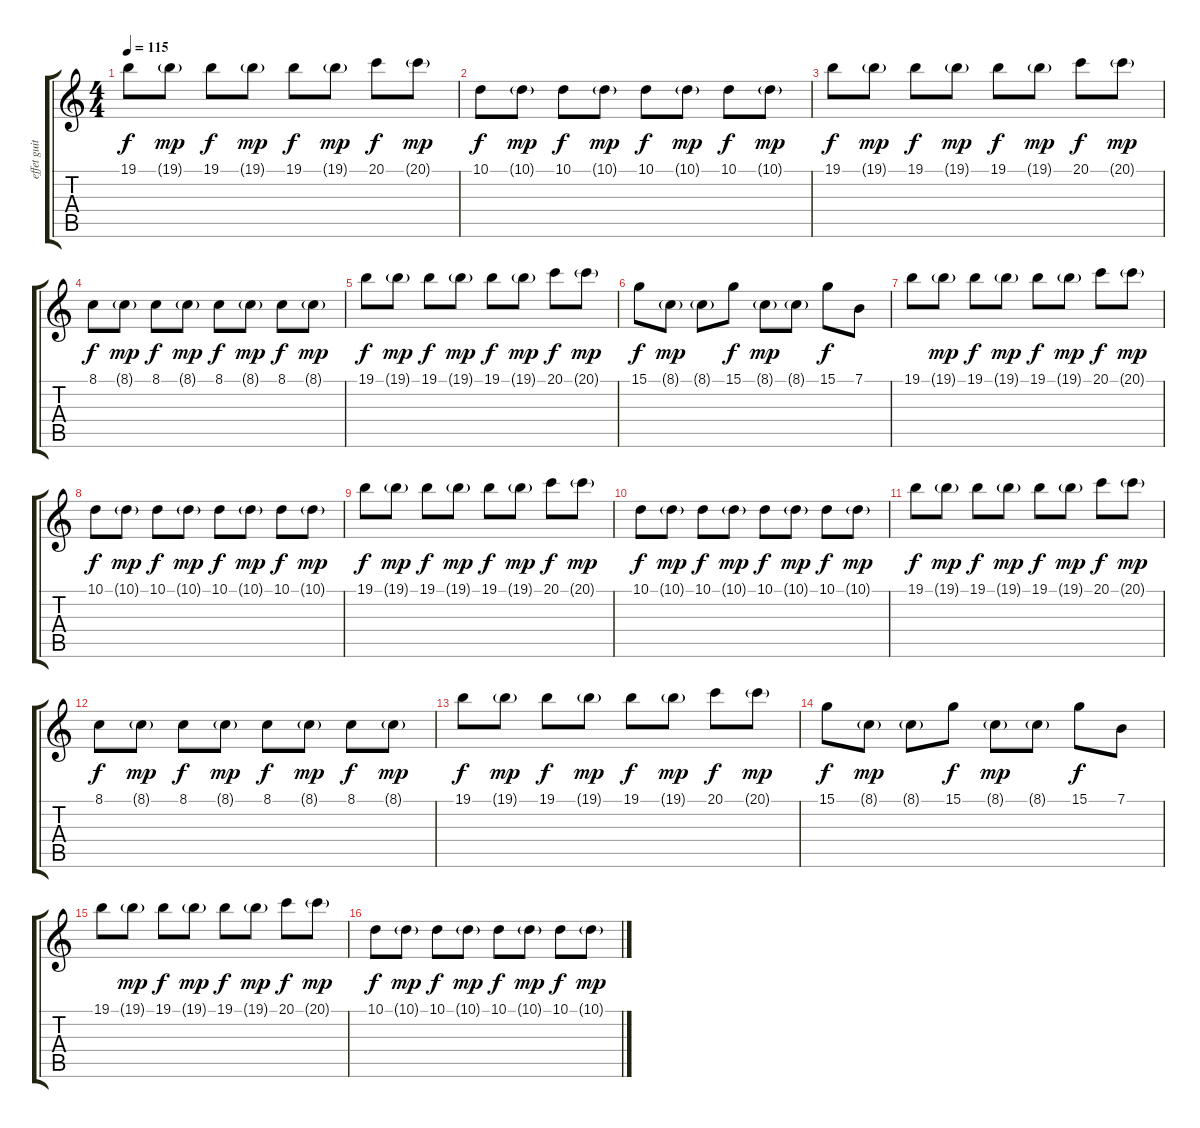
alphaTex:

\track ("effet guitare" "effet guit") {instrument pad4choir}
\staff {score tabs}
\tuning (E4 B3 G3 D3 A2 E2) {hide}
\ts (4 4)
\tempo 115
\clef g2
\ks c
19.1.8{dy f} 19.1{g}.8{dy mp} 19.1.8{dy f} 19.1{g}.8{dy mp} 19.1.8{dy f} 19.1{g}.8{dy mp} 20.1.8{dy f} 20.1{g}.8{dy mp} |
10.1.8{dy f} 10.1{g}.8{dy mp} 10.1.8{dy f} 10.1{g}.8{dy mp} 10.1.8{dy f} 10.1{g}.8{dy mp} 10.1.8{dy f} 10.1{g}.8{dy mp} |
19.1.8{dy f} 19.1{g}.8{dy mp} 19.1.8{dy f} 19.1{g}.8{dy mp} 19.1.8{dy f} 19.1{g}.8{dy mp} 20.1.8{dy f} 20.1{g}.8{dy mp} |
8.1.8{dy f} 8.1{g}.8{dy mp} 8.1.8{dy f} 8.1{g}.8{dy mp} 8.1.8{dy f} 8.1{g}.8{dy mp} 8.1.8{dy f} 8.1{g}.8{dy mp} |
19.1.8{dy f} 19.1{g}.8{dy mp} 19.1.8{dy f} 19.1{g}.8{dy mp} 19.1.8{dy f} 19.1{g}.8{dy mp} 20.1.8{dy f} 20.1{g}.8{dy mp} |
15.1.8{dy f} 8.1{g}.8{dy mp} 8.1{g}.8 15.1.8{dy f} 8.1{g}.8{dy mp} 8.1{g}.8 15.1.8{dy f} 7.1.8 |
19.1.8 19.1{g}.8{dy mp} 19.1.8{dy f} 19.1{g}.8{dy mp} 19.1.8{dy f} 19.1{g}.8{dy mp} 20.1.8{dy f} 20.1{g}.8{dy mp} |
10.1.8{dy f} 10.1{g}.8{dy mp} 10.1.8{dy f} 10.1{g}.8{dy mp} 10.1.8{dy f} 10.1{g}.8{dy mp} 10.1.8{dy f} 10.1{g}.8{dy mp} |
19.1.8{dy f} 19.1{g}.8{dy mp} 19.1.8{dy f} 19.1{g}.8{dy mp} 19.1.8{dy f} 19.1{g}.8{dy mp} 20.1.8{dy f} 20.1{g}.8{dy mp} |
10.1.8{dy f} 10.1{g}.8{dy mp} 10.1.8{dy f} 10.1{g}.8{dy mp} 10.1.8{dy f} 10.1{g}.8{dy mp} 10.1.8{dy f} 10.1{g}.8{dy mp} |
19.1.8{dy f} 19.1{g}.8{dy mp} 19.1.8{dy f} 19.1{g}.8{dy mp} 19.1.8{dy f} 19.1{g}.8{dy mp} 20.1.8{dy f} 20.1{g}.8{dy mp} |
8.1.8{dy f} 8.1{g}.8{dy mp} 8.1.8{dy f} 8.1{g}.8{dy mp} 8.1.8{dy f} 8.1{g}.8{dy mp} 8.1.8{dy f} 8.1{g}.8{dy mp} |
19.1.8{dy f} 19.1{g}.8{dy mp} 19.1.8{dy f} 19.1{g}.8{dy mp} 19.1.8{dy f} 19.1{g}.8{dy mp} 20.1.8{dy f} 20.1{g}.8{dy mp} |
15.1.8{dy f} 8.1{g}.8{dy mp} 8.1{g}.8 15.1.8{dy f} 8.1{g}.8{dy mp} 8.1{g}.8 15.1.8{dy f} 7.1.8 |
19.1.8 19.1{g}.8{dy mp} 19.1.8{dy f} 19.1{g}.8{dy mp} 19.1.8{dy f} 19.1{g}.8{dy mp} 20.1.8{dy f} 20.1{g}.8{dy mp} |
10.1.8{dy f} 10.1{g}.8{dy mp} 10.1.8{dy f} 10.1{g}.8{dy mp} 10.1.8{dy f} 10.1{g}.8{dy mp} 10.1.8{dy f} 10.1{g}.8{dy mp}
